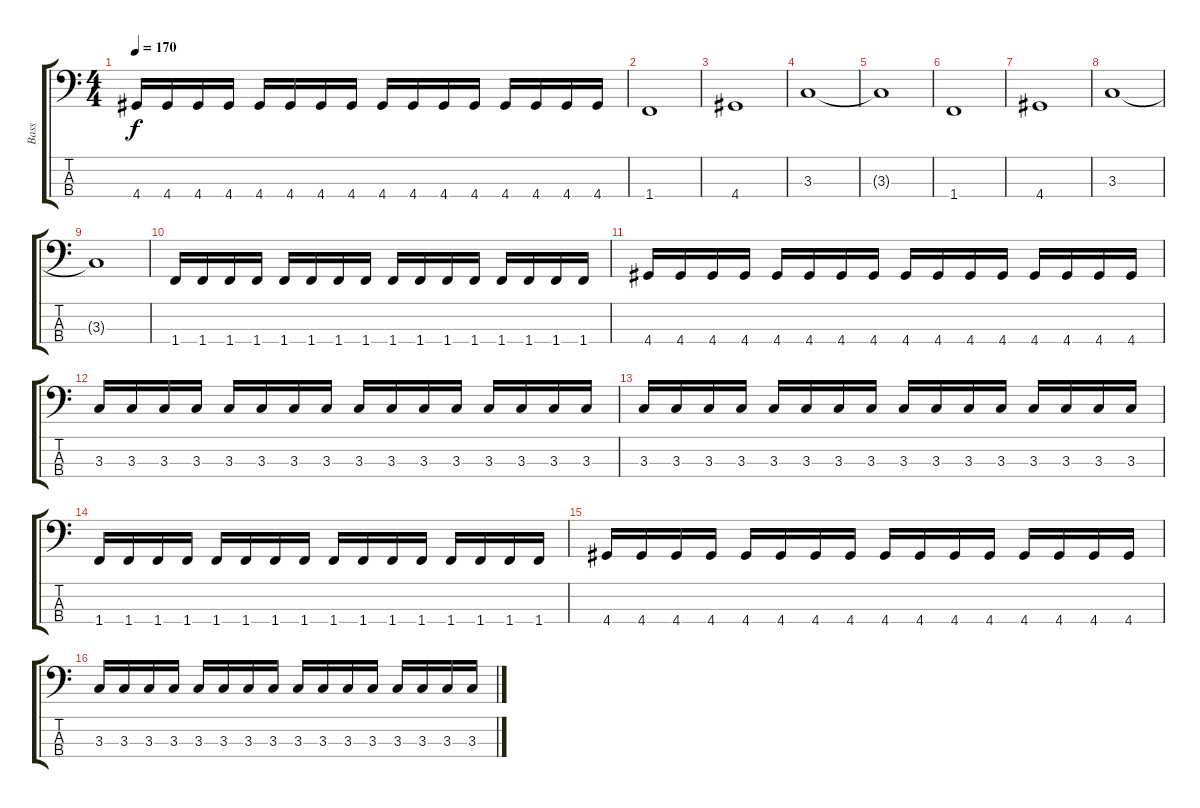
\track ("Bass" "Bass") {instrument electricbassfinger}
\staff {score tabs}
\tuning (G2 D2 A1 E1) {hide}
\ts (4 4)
\tempo 170
\clef f4
\ks c
4.4.16{dy f} 4.4.16 4.4.16 4.4.16 4.4.16 4.4.16 4.4.16 4.4.16 4.4.16 4.4.16 4.4.16 4.4.16 4.4.16 4.4.16 4.4.16 4.4.16 |
1.4.1 |
4.4.1 |
3.3.1 |
3.3{t}.1 |
1.4.1 |
4.4.1 |
3.3.1 |
3.3{t}.1 |
1.4.16 1.4.16 1.4.16 1.4.16 1.4.16 1.4.16 1.4.16 1.4.16 1.4.16 1.4.16 1.4.16 1.4.16 1.4.16 1.4.16 1.4.16 1.4.16 |
4.4.16 4.4.16 4.4.16 4.4.16 4.4.16 4.4.16 4.4.16 4.4.16 4.4.16 4.4.16 4.4.16 4.4.16 4.4.16 4.4.16 4.4.16 4.4.16 |
3.3.16 3.3.16 3.3.16 3.3.16 3.3.16 3.3.16 3.3.16 3.3.16 3.3.16 3.3.16 3.3.16 3.3.16 3.3.16 3.3.16 3.3.16 3.3.16 |
3.3.16 3.3.16 3.3.16 3.3.16 3.3.16 3.3.16 3.3.16 3.3.16 3.3.16 3.3.16 3.3.16 3.3.16 3.3.16 3.3.16 3.3.16 3.3.16 |
1.4.16 1.4.16 1.4.16 1.4.16 1.4.16 1.4.16 1.4.16 1.4.16 1.4.16 1.4.16 1.4.16 1.4.16 1.4.16 1.4.16 1.4.16 1.4.16 |
4.4.16 4.4.16 4.4.16 4.4.16 4.4.16 4.4.16 4.4.16 4.4.16 4.4.16 4.4.16 4.4.16 4.4.16 4.4.16 4.4.16 4.4.16 4.4.16 |
3.3.16 3.3.16 3.3.16 3.3.16 3.3.16 3.3.16 3.3.16 3.3.16 3.3.16 3.3.16 3.3.16 3.3.16 3.3.16 3.3.16 3.3.16 3.3.16
